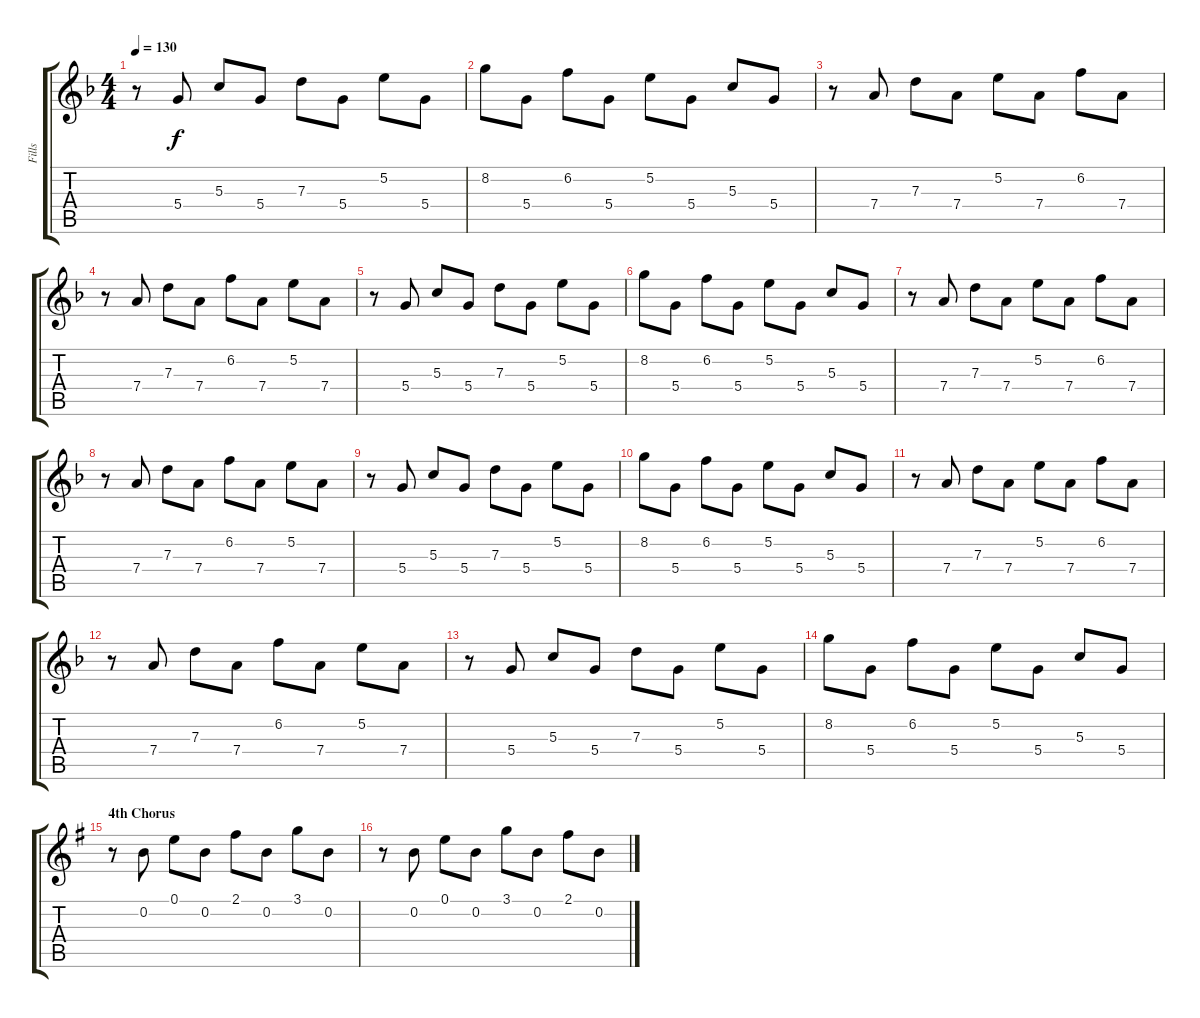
\track ("Fills" "Fills") {instrument distortionguitar}
\staff {score tabs}
\tuning (E4 B3 G3 D3 A2 E2) {hide}
\ts (4 4)
\tempo 130
\clef g2
\ks dminor
r.8{dy f} 5.4.8 5.3.8 5.4.8 7.3.8 5.4.8 5.2.8 5.4.8 |
8.2.8 5.4.8 6.2.8 5.4.8 5.2.8 5.4.8 5.3.8 5.4.8 |
r.8 7.4.8 7.3.8 7.4.8 5.2.8 7.4.8 6.2.8 7.4.8 |
r.8 7.4.8 7.3.8 7.4.8 6.2.8 7.4.8 5.2.8 7.4.8 |
r.8 5.4.8 5.3.8 5.4.8 7.3.8 5.4.8 5.2.8 5.4.8 |
8.2.8 5.4.8 6.2.8 5.4.8 5.2.8 5.4.8 5.3.8 5.4.8 |
r.8 7.4.8 7.3.8 7.4.8 5.2.8 7.4.8 6.2.8 7.4.8 |
r.8 7.4.8 7.3.8 7.4.8 6.2.8 7.4.8 5.2.8 7.4.8 |
r.8 5.4.8 5.3.8 5.4.8 7.3.8 5.4.8 5.2.8 5.4.8 |
8.2.8 5.4.8 6.2.8 5.4.8 5.2.8 5.4.8 5.3.8 5.4.8 |
r.8 7.4.8 7.3.8 7.4.8 5.2.8 7.4.8 6.2.8 7.4.8 |
r.8 7.4.8 7.3.8 7.4.8 6.2.8 7.4.8 5.2.8 7.4.8 |
r.8 5.4.8 5.3.8 5.4.8 7.3.8 5.4.8 5.2.8 5.4.8 |
8.2.8 5.4.8 6.2.8 5.4.8 5.2.8 5.4.8 5.3.8 5.4.8 |
\section ("" "4th Chorus")
\ks eminor
r.8 0.2.8 0.1.8 0.2.8 2.1.8 0.2.8 3.1.8 0.2.8 |
r.8 0.2.8 0.1.8 0.2.8 3.1.8 0.2.8 2.1.8 0.2.8
